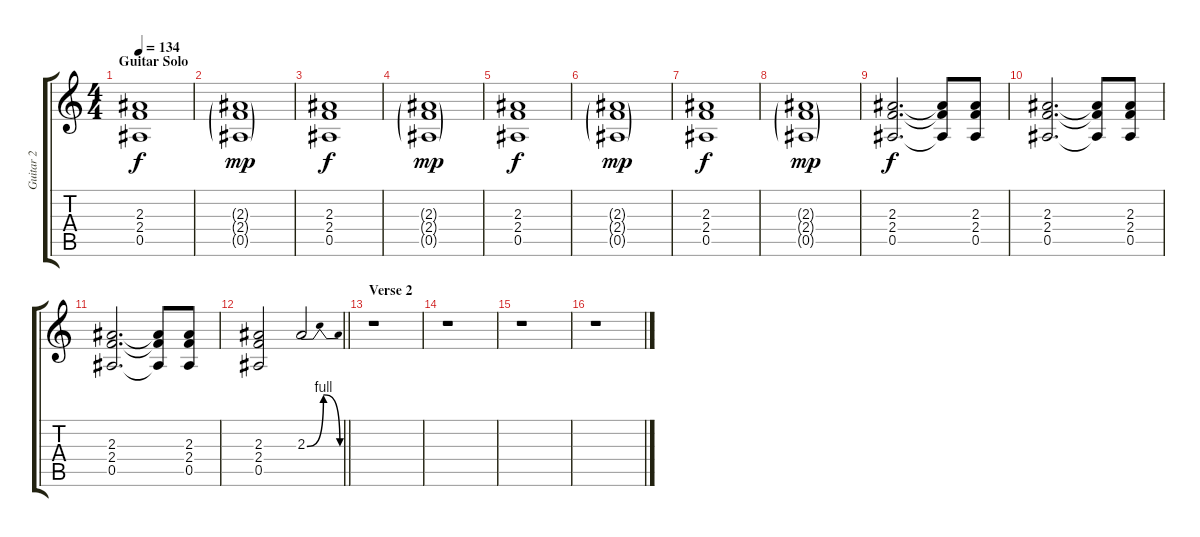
\track ("Guitar 2" "Guitar 2") {instrument distortionguitar}
\staff {score tabs}
\tuning (F4 C4 Ab3 Eb3 Bb2 F2) {hide}
\ts (4 4)
\section ("" "Guitar Solo")
\tempo 134
\clef g2
\ks c
(2.3 2.4 0.5).1{dy f} |
(2.3{g} 2.4{g} 0.5{g}).1{dy mp} |
(2.3 2.4 0.5).1{dy f} |
(2.3{g} 2.4{g} 0.5{g}).1{dy mp} |
(2.3 2.4 0.5).1{dy f} |
(2.3{g} 2.4{g} 0.5{g}).1{dy mp} |
(2.3 2.4 0.5).1{dy f} |
(2.3{g} 2.4{g} 0.5{g}).1{dy mp} |
(2.3 2.4 0.5).2{d dy f} (2.3{t} 2.4{t} 0.5{t}).8 (2.3 2.4 0.5).8 |
(2.3 2.4 0.5).2{d} (2.3{t} 2.4{t} 0.5{t}).8 (2.3 2.4 0.5).8 |
(2.3 2.4 0.5).2{d} (2.3{t} 2.4{t} 0.5{t}).8 (2.3 2.4 0.5).8 |
\barLineRight lightlight
(2.3 2.4 0.5).2 2.3{be (bendrelease 0 0 30 4 55 4 60 0)}.2 |
\section ("" "Verse 2")
r.1 |
r.1 |
r.1 |
r.1
